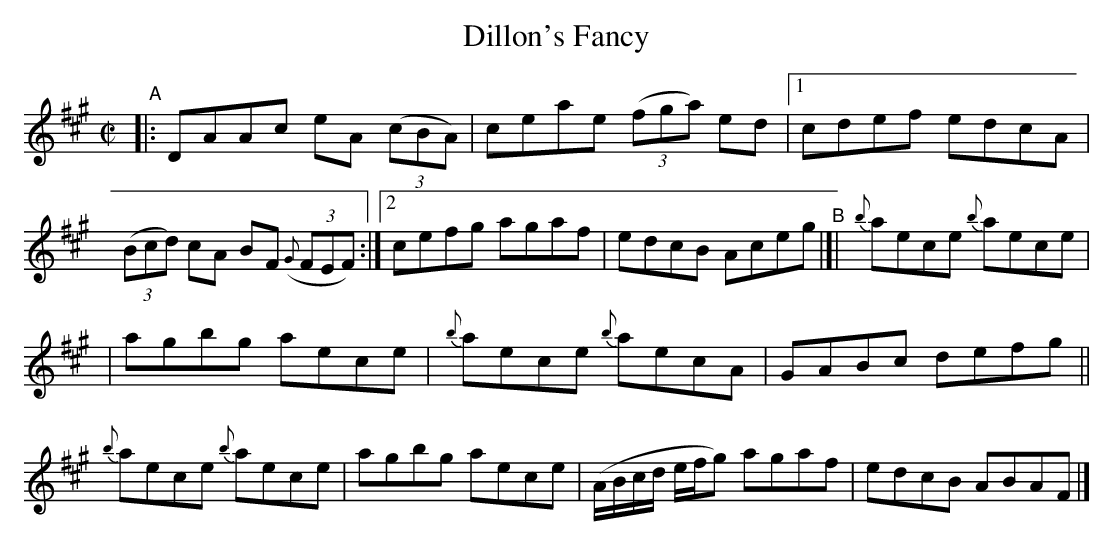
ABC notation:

X:1
T: Dillon's Fancy
M: C|
L: 1/8
K: A
"^A"\
|: DAAc eA (3(cBA) | ceae (3(fga) ed |\
[1 cdef edcA | (3(Bcd) cA BF (3({G}FEF) :|\
[2 cefg agaf | edcB Aceg "^B"|[| {b}aece {b}aece |
| agbg aece | {b}aece {b}aecA | GABc defg \
|| {b}aece {b}aece | agbg aece | (A/B/c/d/ e/f/g) agaf | edcB ABAF |]
